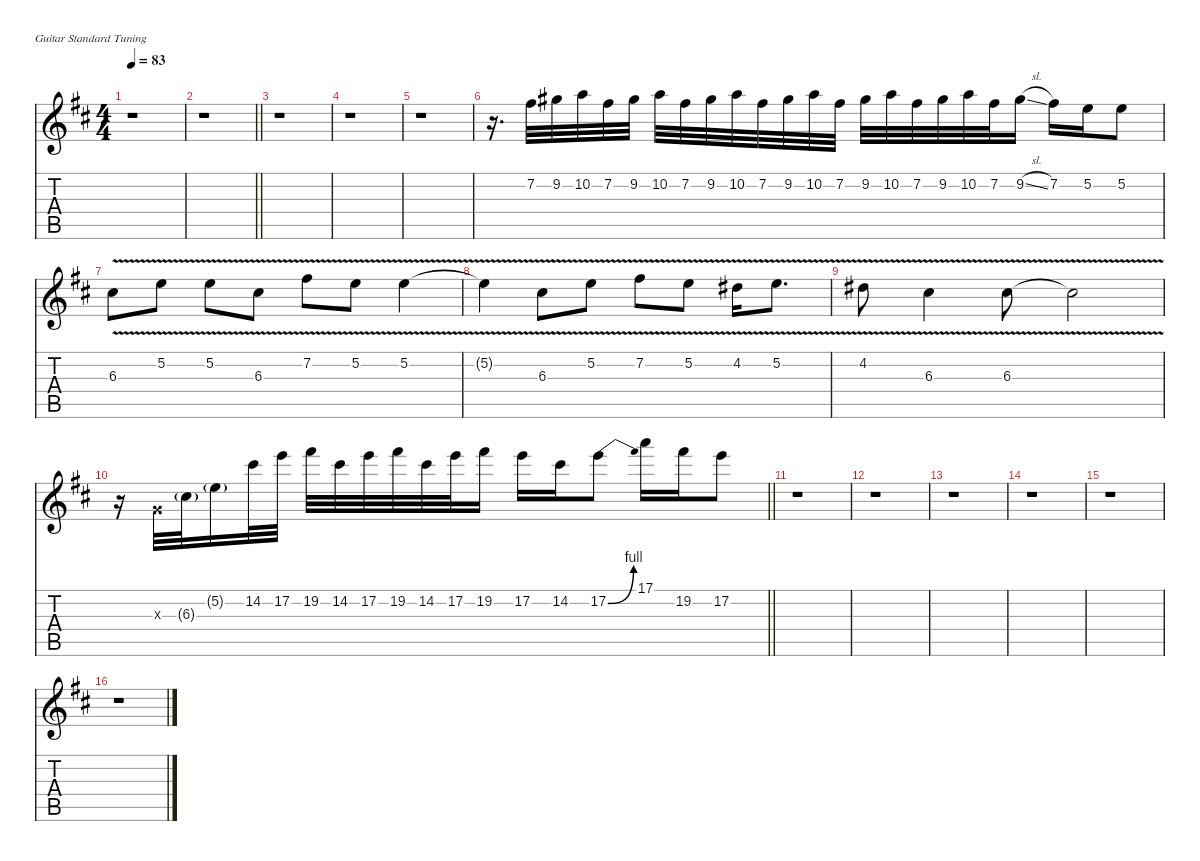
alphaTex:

\defaultSystemsLayout 4
\hideDynamics
\bracketExtendMode nobrackets
\singleTrackTrackNamePolicy hidden
\multiTrackTrackNamePolicy hidden
\firstSystemTrackNameMode fullname
\firstSystemTrackNameOrientation horizontal
\otherSystemsTrackNameOrientation horizontal
\track ("Guitar" "guit.") {defaultSystemsLayout 4 instrument overdrivenguitar}
\staff {score tabs}
\tuning (E4 B3 G3 D3 A2 E2)
\ts (4 4)
\tempo 83
\clef g2
\ks bminor
r.1{dy f beam Down} |
\barLineRight lightlight
r.1{beam Down} |
r.1{beam Down} |
r.1{beam Down} |
r.1{beam Down} |
r.16{d beam Down} 7.2{acc #}.32{beam Down} 9.2{acc #}.32{beam Down} 10.2{acc forcenatural}.32{dy p beam Down} 7.2{acc #}.32{dy f beam Down} 9.2{acc #}.32{beam Down} 10.2{acc forcenatural}.32{dy p beam Down} 7.2{acc #}.32{dy f beam Down} 9.2{acc #}.32{beam Down} 10.2{acc forcenatural}.32{dy p beam Down} 7.2{acc #}.32{dy f beam Down} 9.2{acc #}.32{beam Down} 10.2{acc forcenatural}.32{dy p beam Down} 7.2{acc #}.32{dy f beam Down} 9.2{acc #}.32{beam Down} 10.2{acc forcenatural}.32{dy p beam Down} 7.2{acc #}.32{dy f beam Down} 9.2{acc #}.32{beam Down} 10.2{acc forcenatural}.32{dy p beam Down} 7.2{acc #}.32{dy f beam Down} 9.2{sl acc #}.16{beam Down} 7.2{acc #}.16{beam Down} 5.2{acc forcenatural}.16{beam Down} 5.2{acc forcenatural}.8{beam Down} |
6.3{v acc #}.8{beam Down} 5.2{v acc forcenatural}.8{beam Down} 5.2{v acc forcenatural}.8{beam Down} 6.3{v acc #}.8{beam Down} 7.2{v acc #}.8{beam Down} 5.2{v acc forcenatural}.8{beam Down} 5.2{v acc forcenatural}.4{beam Down} |
5.2{v t acc forcenatural}.4{beam Down} 6.3{v acc #}.8{beam Down} 5.2{v acc forcenatural}.8{beam Down} 7.2{v acc #}.8{beam Down} 5.2{v acc forcenatural}.8{beam Down} 4.2{v acc #}.16{beam Down} 5.2{v acc forcenatural}.8{d beam Down} |
4.2{v acc #}.8{beam Down} 6.3{v acc #}.4{beam Down} 6.3{v acc #}.8{beam Down} 6.3{v t acc #}.2{beam Down} |
\barLineRight lightlight
r.16{beam Down} 0.3{x acc forcenatural}.32{beam Down} 6.3{g acc #}.32{beam Down} 5.2{g acc forcenatural}.16{beam Down} 14.2{acc #}.32{beam Down} 17.2{acc forcenatural}.32{beam Down} 19.2{acc #}.32{beam Down} 14.2{acc #}.32{beam Down} 17.2{acc forcenatural}.32{beam Down} 19.2{acc #}.32{beam Down} 14.2{acc #}.32{beam Down} 17.2{acc forcenatural}.32{beam Down} 19.2{acc #}.16{beam Down} 17.2{acc forcenatural}.16{beam Down} 14.2{acc #}.16{beam Down} 17.2{be (bend 0 0 30 4) acc forcenatural}.8{beam Down} 17.1{acc forcenatural}.16{beam Down} 19.2{acc #}.16{beam Down} 17.2{acc forcenatural}.8{beam Down} |
r.1{beam Down} |
r.1{beam Down} |
r.1{beam Down} |
r.1{beam Down} |
r.1{beam Down} |
r.1{beam Down}
